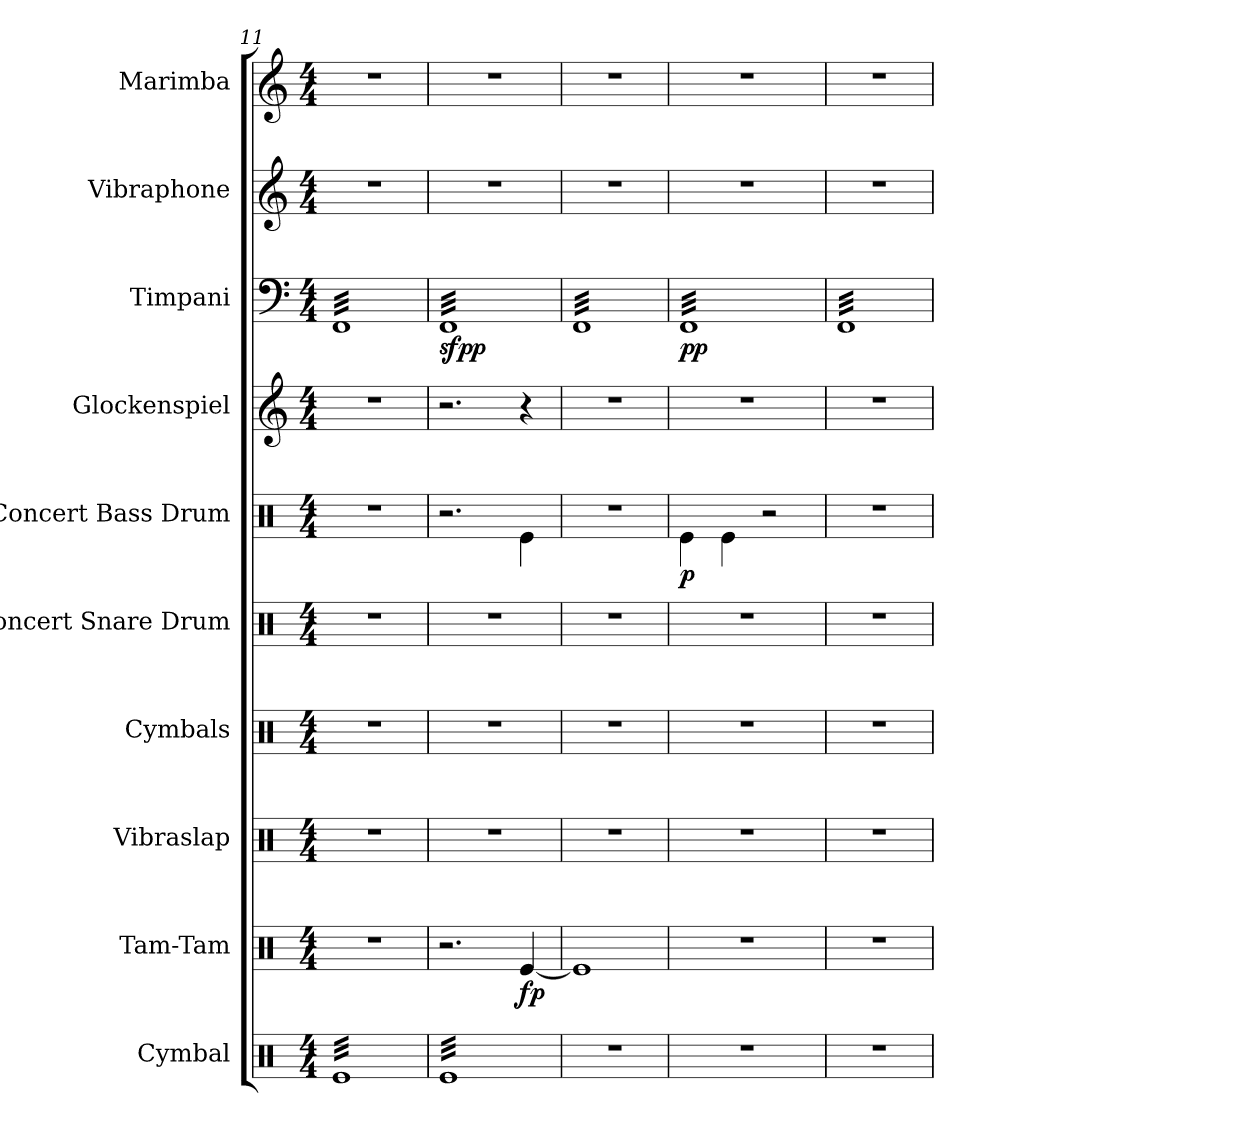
**kern	**kern	**dynam	**kern	**kern	**kern	**kern	**dynam	**kern	**kern	**dynam	**kern	**kern
*part10	*part9	*part9	*part8	*part7	*part6	*part5	*part5	*part4	*part3	*part3	*part2	*part1
*staff10	*staff9	*staff9	*staff8	*staff7	*staff6	*staff5	*staff5	*staff4	*staff3	*staff3	*staff2	*staff1
*I"Cymbal	*I"Tam-Tam	*	*I"Vibraslap	*I"Cymbals	*I"Concert Snare Drum	*I"Concert Bass Drum	*	*I"Glockenspiel	*I"Timpani	*	*I"Vibraphone	*I"Marimba
*I'Cym.	*I'Tam	*	*I'Vibslp.	*I'Cym.	*I'Con. Sn.	*I'Con. BD	*	*I'Glock.	*I'Timp.	*	*I'Vib.	*I'Mrm.
*clefX	*clefX	*	*clefX	*clefX	*clefX	*clefX	*	*clefG2	*clefF4	*	*clefG2	*clefG2
*	*	*	*	*	*	*	*	*ITrd-14c-24	*	*	*	*
*k[]	*k[]	*	*k[]	*k[]	*k[]	*k[]	*	*k[]	*k[]	*	*k[]	*k[]
*M4/4	*M4/4	*	*M4/4	*M4/4	*M4/4	*M4/4	*	*M4/4	*M4/4	*	*M4/4	*M4/4
=11	=11	=11	=11	=11	=11	=11	=11	=11	=11	=11	=11	=11
*tremolo	*	*	*	*	*	*	*	*	*	*	*	*
*	*	*	*	*	*	*	*	*	*tremolo	*	*	*
32ReLLL	1r	.	1r	1r	1r	1r	.	1r	32FFLLL	.	1r	1r
32Re	.	.	.	.	.	.	.	.	32FF	.	.	.
32Re	.	.	.	.	.	.	.	.	32FF	.	.	.
32Re	.	.	.	.	.	.	.	.	32FF	.	.	.
32Re	.	.	.	.	.	.	.	.	32FF	.	.	.
32Re	.	.	.	.	.	.	.	.	32FF	.	.	.
32Re	.	.	.	.	.	.	.	.	32FF	.	.	.
32Re	.	.	.	.	.	.	.	.	32FF	.	.	.
32Re	.	.	.	.	.	.	.	.	32FF	.	.	.
32Re	.	.	.	.	.	.	.	.	32FF	.	.	.
32Re	.	.	.	.	.	.	.	.	32FF	.	.	.
32Re	.	.	.	.	.	.	.	.	32FF	.	.	.
32Re	.	.	.	.	.	.	.	.	32FF	.	.	.
32Re	.	.	.	.	.	.	.	.	32FF	.	.	.
32Re	.	.	.	.	.	.	.	.	32FF	.	.	.
32Re	.	.	.	.	.	.	.	.	32FF	.	.	.
32Re	.	.	.	.	.	.	.	.	32FF	.	.	.
32Re	.	.	.	.	.	.	.	.	32FF	.	.	.
32Re	.	.	.	.	.	.	.	.	32FF	.	.	.
32Re	.	.	.	.	.	.	.	.	32FF	.	.	.
32Re	.	.	.	.	.	.	.	.	32FF	.	.	.
32Re	.	.	.	.	.	.	.	.	32FF	.	.	.
32Re	.	.	.	.	.	.	.	.	32FF	.	.	.
32Re	.	.	.	.	.	.	.	.	32FF	.	.	.
32Re	.	.	.	.	.	.	.	.	32FF	.	.	.
32Re	.	.	.	.	.	.	.	.	32FF	.	.	.
32Re	.	.	.	.	.	.	.	.	32FF	.	.	.
32Re	.	.	.	.	.	.	.	.	32FF	.	.	.
32Re	.	.	.	.	.	.	.	.	32FF	.	.	.
32Re	.	.	.	.	.	.	.	.	32FF	.	.	.
32Re	.	.	.	.	.	.	.	.	32FF	.	.	.
32ReJJJ	.	.	.	.	.	.	.	.	32FFJJJ	.	.	.
=12	=12	=12	=12	=12	=12	=12	=12	=12	=12	=12	=12	=12
!	!	!	!	!	!	!	!	!	!	!LO:DY:b	!	!
32ReLLL	2.r	.	1r	1r	1r	2.r	.	2.r	32FFLLL	sfpp	1r	1r
32Re	.	.	.	.	.	.	.	.	32FF	.	.	.
32Re	.	.	.	.	.	.	.	.	32FF	.	.	.
32Re	.	.	.	.	.	.	.	.	32FF	.	.	.
32Re	.	.	.	.	.	.	.	.	32FF	.	.	.
32Re	.	.	.	.	.	.	.	.	32FF	.	.	.
32Re	.	.	.	.	.	.	.	.	32FF	.	.	.
32Re	.	.	.	.	.	.	.	.	32FF	.	.	.
32Re	.	.	.	.	.	.	.	.	32FF	.	.	.
32Re	.	.	.	.	.	.	.	.	32FF	.	.	.
32Re	.	.	.	.	.	.	.	.	32FF	.	.	.
32Re	.	.	.	.	.	.	.	.	32FF	.	.	.
32Re	.	.	.	.	.	.	.	.	32FF	.	.	.
32Re	.	.	.	.	.	.	.	.	32FF	.	.	.
32Re	.	.	.	.	.	.	.	.	32FF	.	.	.
32Re	.	.	.	.	.	.	.	.	32FF	.	.	.
32Re	.	.	.	.	.	.	.	.	32FF	.	.	.
32Re	.	.	.	.	.	.	.	.	32FF	.	.	.
32Re	.	.	.	.	.	.	.	.	32FF	.	.	.
32Re	.	.	.	.	.	.	.	.	32FF	.	.	.
32Re	.	.	.	.	.	.	.	.	32FF	.	.	.
32Re	.	.	.	.	.	.	.	.	32FF	.	.	.
32Re	.	.	.	.	.	.	.	.	32FF	.	.	.
32Re	.	.	.	.	.	.	.	.	32FF	.	.	.
!	!	!LO:DY:b	!	!	!	!	!	!	!	!	!	!
32Re	[4Re/	fp	.	.	.	4Re\	.	4r	32FF	.	.	.
32Re	.	.	.	.	.	.	.	.	32FF	.	.	.
32Re	.	.	.	.	.	.	.	.	32FF	.	.	.
32Re	.	.	.	.	.	.	.	.	32FF	.	.	.
32Re	.	.	.	.	.	.	.	.	32FF	.	.	.
32Re	.	.	.	.	.	.	.	.	32FF	.	.	.
32Re	.	.	.	.	.	.	.	.	32FF	.	.	.
32ReJJJ	.	.	.	.	.	.	.	.	32FFJJJ	.	.	.
*Xtremolo	*	*	*	*	*	*	*	*	*	*	*	*
=13	=13	=13	=13	=13	=13	=13	=13	=13	=13	=13	=13	=13
1r	1Re]	.	1r	1r	1r	1r	.	1r	32FFLLL	.	1r	1r
.	.	.	.	.	.	.	.	.	32FF	.	.	.
.	.	.	.	.	.	.	.	.	32FF	.	.	.
.	.	.	.	.	.	.	.	.	32FF	.	.	.
.	.	.	.	.	.	.	.	.	32FF	.	.	.
.	.	.	.	.	.	.	.	.	32FF	.	.	.
.	.	.	.	.	.	.	.	.	32FF	.	.	.
.	.	.	.	.	.	.	.	.	32FF	.	.	.
.	.	.	.	.	.	.	.	.	32FF	.	.	.
.	.	.	.	.	.	.	.	.	32FF	.	.	.
.	.	.	.	.	.	.	.	.	32FF	.	.	.
.	.	.	.	.	.	.	.	.	32FF	.	.	.
.	.	.	.	.	.	.	.	.	32FF	.	.	.
.	.	.	.	.	.	.	.	.	32FF	.	.	.
.	.	.	.	.	.	.	.	.	32FF	.	.	.
.	.	.	.	.	.	.	.	.	32FF	.	.	.
.	.	.	.	.	.	.	.	.	32FF	.	.	.
.	.	.	.	.	.	.	.	.	32FF	.	.	.
.	.	.	.	.	.	.	.	.	32FF	.	.	.
.	.	.	.	.	.	.	.	.	32FF	.	.	.
.	.	.	.	.	.	.	.	.	32FF	.	.	.
.	.	.	.	.	.	.	.	.	32FF	.	.	.
.	.	.	.	.	.	.	.	.	32FF	.	.	.
.	.	.	.	.	.	.	.	.	32FF	.	.	.
.	.	.	.	.	.	.	.	.	32FF	.	.	.
.	.	.	.	.	.	.	.	.	32FF	.	.	.
.	.	.	.	.	.	.	.	.	32FF	.	.	.
.	.	.	.	.	.	.	.	.	32FF	.	.	.
.	.	.	.	.	.	.	.	.	32FF	.	.	.
.	.	.	.	.	.	.	.	.	32FF	.	.	.
.	.	.	.	.	.	.	.	.	32FF	.	.	.
.	.	.	.	.	.	.	.	.	32FFJJJ	.	.	.
!!LO:PB:g=z
=14	=14	=14	=14	=14	=14	=14	=14	=14	=14	=14	=14	=14
!	!	!	!	!	!	!	!LO:DY:b	!	!	!LO:DY:b	!	!
1r	1r	.	1r	1r	1r	4Re\	p	1r	32FFLLL	pp	1r	1r
.	.	.	.	.	.	.	.	.	32FF	.	.	.
.	.	.	.	.	.	.	.	.	32FF	.	.	.
.	.	.	.	.	.	.	.	.	32FF	.	.	.
.	.	.	.	.	.	.	.	.	32FF	.	.	.
.	.	.	.	.	.	.	.	.	32FF	.	.	.
.	.	.	.	.	.	.	.	.	32FF	.	.	.
.	.	.	.	.	.	.	.	.	32FF	.	.	.
.	.	.	.	.	.	4Re\	.	.	32FF	.	.	.
.	.	.	.	.	.	.	.	.	32FF	.	.	.
.	.	.	.	.	.	.	.	.	32FF	.	.	.
.	.	.	.	.	.	.	.	.	32FF	.	.	.
.	.	.	.	.	.	.	.	.	32FF	.	.	.
.	.	.	.	.	.	.	.	.	32FF	.	.	.
.	.	.	.	.	.	.	.	.	32FF	.	.	.
.	.	.	.	.	.	.	.	.	32FF	.	.	.
.	.	.	.	.	.	2r	.	.	32FF	.	.	.
.	.	.	.	.	.	.	.	.	32FF	.	.	.
.	.	.	.	.	.	.	.	.	32FF	.	.	.
.	.	.	.	.	.	.	.	.	32FF	.	.	.
.	.	.	.	.	.	.	.	.	32FF	.	.	.
.	.	.	.	.	.	.	.	.	32FF	.	.	.
.	.	.	.	.	.	.	.	.	32FF	.	.	.
.	.	.	.	.	.	.	.	.	32FF	.	.	.
.	.	.	.	.	.	.	.	.	32FF	.	.	.
.	.	.	.	.	.	.	.	.	32FF	.	.	.
.	.	.	.	.	.	.	.	.	32FF	.	.	.
.	.	.	.	.	.	.	.	.	32FF	.	.	.
.	.	.	.	.	.	.	.	.	32FF	.	.	.
.	.	.	.	.	.	.	.	.	32FF	.	.	.
.	.	.	.	.	.	.	.	.	32FF	.	.	.
.	.	.	.	.	.	.	.	.	32FFJJJ	.	.	.
=15	=15	=15	=15	=15	=15	=15	=15	=15	=15	=15	=15	=15
1r	1r	.	1r	1r	1r	1r	.	1r	32FFLLL	.	1r	1r
.	.	.	.	.	.	.	.	.	32FF	.	.	.
.	.	.	.	.	.	.	.	.	32FF	.	.	.
.	.	.	.	.	.	.	.	.	32FF	.	.	.
.	.	.	.	.	.	.	.	.	32FF	.	.	.
.	.	.	.	.	.	.	.	.	32FF	.	.	.
.	.	.	.	.	.	.	.	.	32FF	.	.	.
.	.	.	.	.	.	.	.	.	32FF	.	.	.
.	.	.	.	.	.	.	.	.	32FF	.	.	.
.	.	.	.	.	.	.	.	.	32FF	.	.	.
.	.	.	.	.	.	.	.	.	32FF	.	.	.
.	.	.	.	.	.	.	.	.	32FF	.	.	.
.	.	.	.	.	.	.	.	.	32FF	.	.	.
.	.	.	.	.	.	.	.	.	32FF	.	.	.
.	.	.	.	.	.	.	.	.	32FF	.	.	.
.	.	.	.	.	.	.	.	.	32FF	.	.	.
.	.	.	.	.	.	.	.	.	32FF	.	.	.
.	.	.	.	.	.	.	.	.	32FF	.	.	.
.	.	.	.	.	.	.	.	.	32FF	.	.	.
.	.	.	.	.	.	.	.	.	32FF	.	.	.
.	.	.	.	.	.	.	.	.	32FF	.	.	.
.	.	.	.	.	.	.	.	.	32FF	.	.	.
.	.	.	.	.	.	.	.	.	32FF	.	.	.
.	.	.	.	.	.	.	.	.	32FF	.	.	.
.	.	.	.	.	.	.	.	.	32FF	.	.	.
.	.	.	.	.	.	.	.	.	32FF	.	.	.
.	.	.	.	.	.	.	.	.	32FF	.	.	.
.	.	.	.	.	.	.	.	.	32FF	.	.	.
.	.	.	.	.	.	.	.	.	32FF	.	.	.
.	.	.	.	.	.	.	.	.	32FF	.	.	.
.	.	.	.	.	.	.	.	.	32FF	.	.	.
.	.	.	.	.	.	.	.	.	32FFJJJ	.	.	.
*	*	*	*	*	*	*	*	*	*Xtremolo	*	*	*
=	=	=	=	=	=	=	=	=	=	=	=	=
*-	*-	*-	*-	*-	*-	*-	*-	*-	*-	*-	*-	*-
